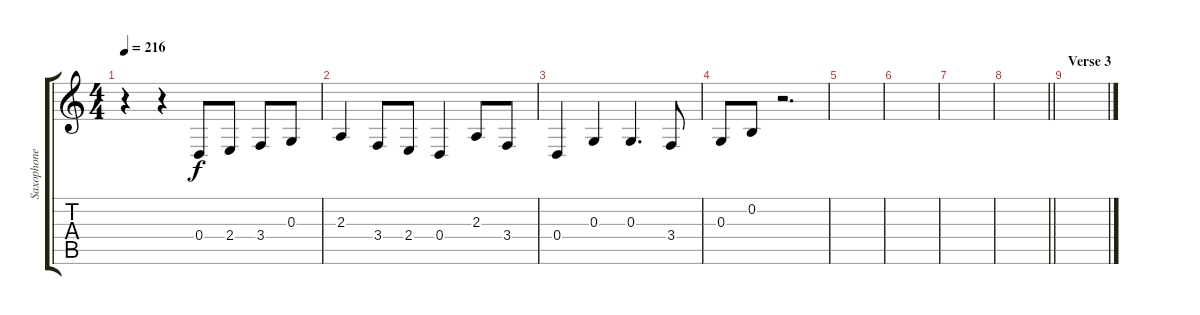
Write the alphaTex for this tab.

\track ("Saxophone" "Saxophone") {instrument sopranosax}
\staff {score tabs}
\tuning (E4 B3 G3 D3 A2 E2) {hide}
\ts (4 4)
\tempo 216
\clef g2
\ks c
r.4{dy f} r.4 0.4.8 2.4.8 3.4.8 0.3.8 |
2.3.4 3.4.8 2.4.8 0.4.4 2.3.8 3.4.8 |
0.4.4 0.3.4 0.3.4{d} 3.4.8 |
0.3.8 0.2.8 r.2{d} |
|
|
|
\barLineRight lightlight
|
\section ("" "Verse 3")
